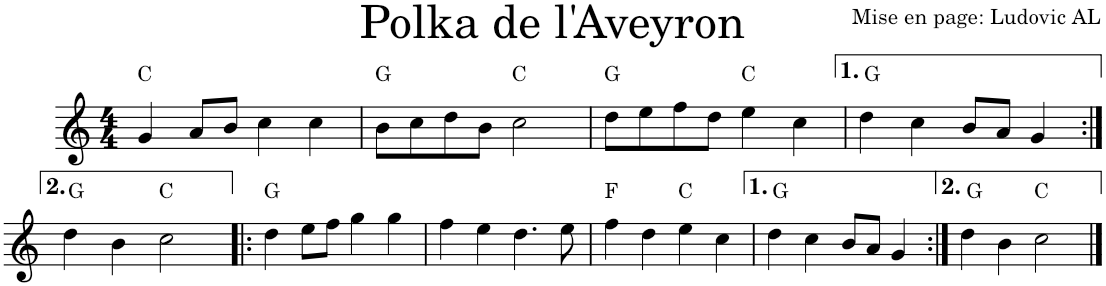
**kern	**harte
*part1	*part1
*staff1	*
*I"Violon	*
*I'Vln.	*
*clefG2	*
*k[]	*
*M4/4	*
=1	=1
4g/	C:maj
8a/L	.
8b/J	.
4cc\	.
4cc\	.
=2	=2
8b\L	G:maj
8cc\	.
8dd\	.
8b\J	.
2cc\	C:maj
=3	=3
8dd\L	G:maj
8ee\	.
8ff\	.
8dd\J	.
4ee\	C:maj
4cc\	.
=4	=4
4dd\	G:maj
4cc\	.
8b/L	.
8a/J	.
4g/	.
!!LO:LB:g=z
=5:|!	=5:|!
4dd\	G:maj
4b\	.
2cc\	C:maj
=6!|:	=6!|:
4dd\	G:maj
8ee\L	.
8ff\J	.
4gg\	.
4gg\	.
=7	=7
4ff\	.
4ee\	.
4.dd\	.
8ee\	.
=8	=8
4ff\	F:maj
4dd\	.
4ee\	C:maj
4cc\	.
=9	=9
4dd\	G:maj
4cc\	.
8b/L	.
8a/J	.
4g/	.
=10:|!	=10:|!
4dd\	G:maj
4b\	.
2cc\	C:maj
==	==
*-	*-
